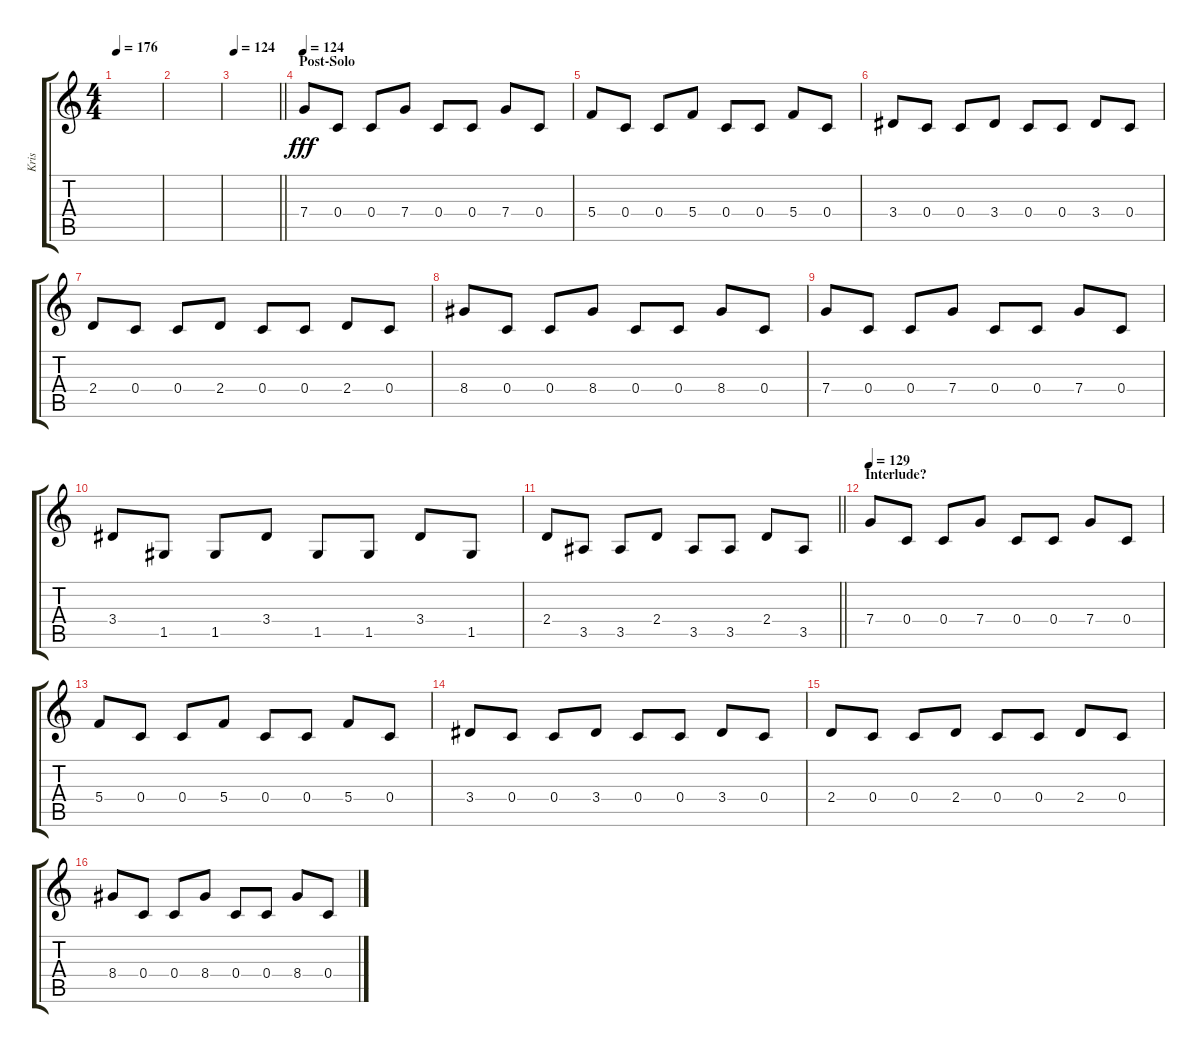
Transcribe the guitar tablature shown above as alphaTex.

\track ("Kris" "Kris") {instrument distortionguitar}
\staff {score tabs}
\tuning (D4 A3 F3 C3 G2 C2) {hide}
\ts (4 4)
\tempo 176
\clef g2
\ks c
|
|
\tempo 124
\barLineRight lightlight
|
\section ("" "Post-Solo")
\tempo 124
7.4.8{dy fff balance 8} 0.4.8 0.4.8 7.4.8 0.4.8 0.4.8 7.4.8 0.4.8 |
5.4.8 0.4.8 0.4.8 5.4.8 0.4.8 0.4.8 5.4.8 0.4.8 |
3.4.8 0.4.8 0.4.8 3.4.8 0.4.8 0.4.8 3.4.8 0.4.8 |
2.4.8 0.4.8 0.4.8 2.4.8 0.4.8 0.4.8 2.4.8 0.4.8 |
8.4.8 0.4.8 0.4.8 8.4.8 0.4.8 0.4.8 8.4.8 0.4.8 |
7.4.8 0.4.8 0.4.8 7.4.8 0.4.8 0.4.8 7.4.8 0.4.8 |
3.4.8 1.5.8 1.5.8 3.4.8 1.5.8 1.5.8 3.4.8 1.5.8 |
\barLineRight lightlight
2.4.8 3.5.8 3.5.8 2.4.8 3.5.8 3.5.8 2.4.8 3.5.8 |
\section ("" "Interlude?")
\tempo 129
7.4.8 0.4.8 0.4.8 7.4.8 0.4.8 0.4.8 7.4.8 0.4.8 |
5.4.8 0.4.8 0.4.8 5.4.8 0.4.8 0.4.8 5.4.8 0.4.8 |
3.4.8 0.4.8 0.4.8 3.4.8 0.4.8 0.4.8 3.4.8 0.4.8 |
2.4.8 0.4.8 0.4.8 2.4.8 0.4.8 0.4.8 2.4.8 0.4.8 |
8.4.8 0.4.8 0.4.8 8.4.8 0.4.8 0.4.8 8.4.8 0.4.8
